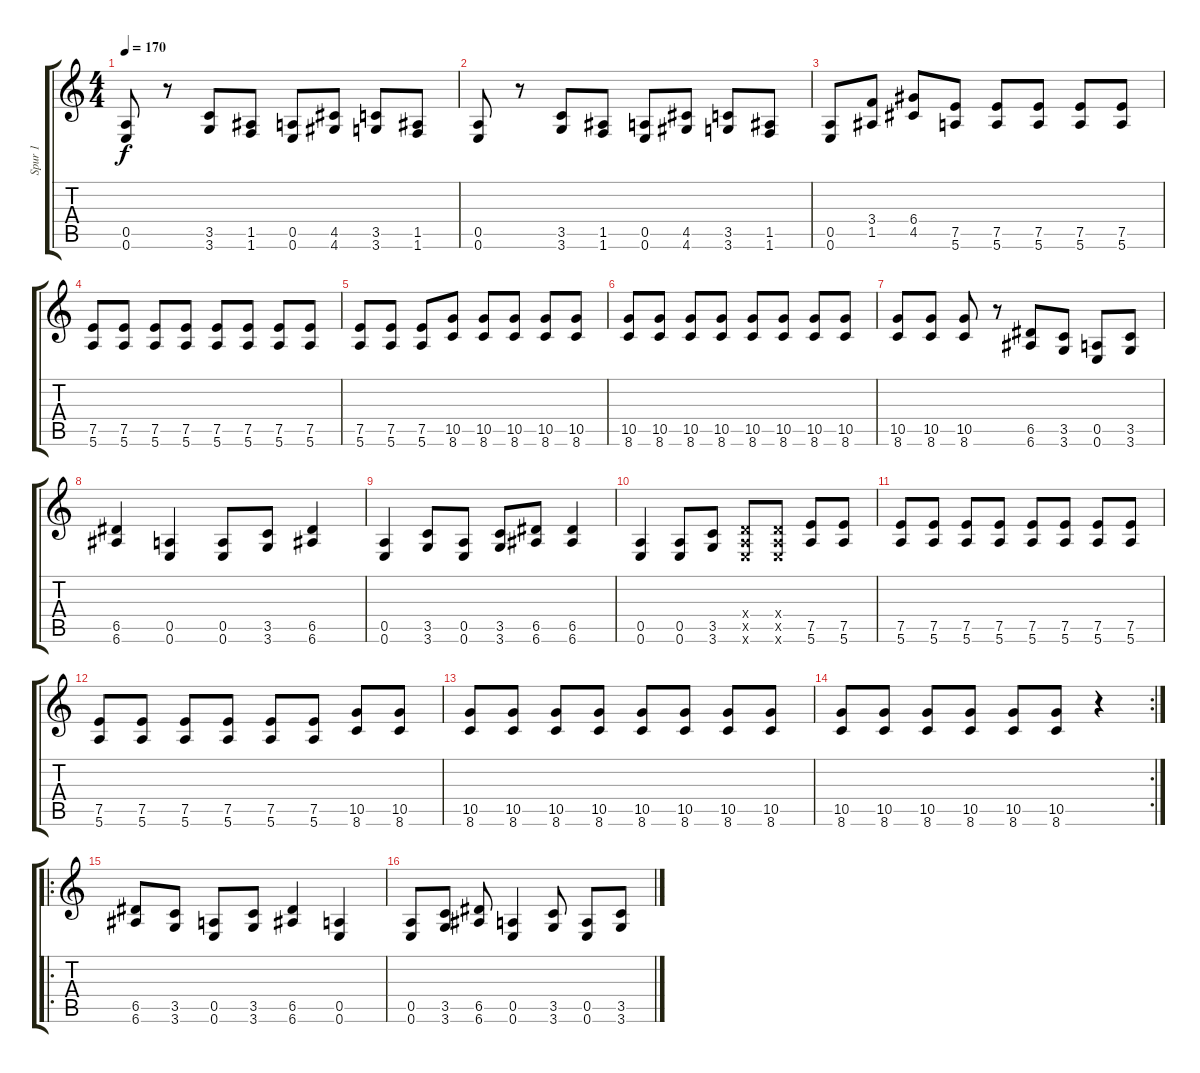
\track ("Spur 1" "Spur 1") {instrument distortionguitar}
\staff {score tabs}
\tuning (E4 B3 G3 D3 A2 E2) {hide}
\ts (4 4)
\tempo 170
\clef g2
\ks c
(0.5 0.6).8{dy f} r.8 (3.5 3.6).8 (1.5 1.6).8 (0.5 0.6).8 (4.5 4.6).8 (3.5 3.6).8 (1.5 1.6).8 |
(0.5 0.6).8 r.8 (3.5 3.6).8 (1.5 1.6).8 (0.5 0.6).8 (4.5 4.6).8 (3.5 3.6).8 (1.5 1.6).8 |
(0.5 0.6).8 (3.4 1.5).8 (6.4 4.5).8 (7.5 5.6).8 (7.5 5.6).8 (7.5 5.6).8 (7.5 5.6).8 (7.5 5.6).8 |
(7.5 5.6).8 (7.5 5.6).8 (7.5 5.6).8 (7.5 5.6).8 (7.5 5.6).8 (7.5 5.6).8 (7.5 5.6).8 (7.5 5.6).8 |
(7.5 5.6).8 (7.5 5.6).8 (7.5 5.6).8 (10.5 8.6).8 (10.5 8.6).8 (10.5 8.6).8 (10.5 8.6).8 (10.5 8.6).8 |
(10.5 8.6).8 (10.5 8.6).8 (10.5 8.6).8 (10.5 8.6).8 (10.5 8.6).8 (10.5 8.6).8 (10.5 8.6).8 (10.5 8.6).8 |
(10.5 8.6).8 (10.5 8.6).8 (10.5 8.6).8 r.8 (6.5 6.6).8 (3.5 3.6).8 (0.5 0.6).8 (3.5 3.6).8 |
(6.5 6.6).4 (0.5 0.6).4 (0.5 0.6).8 (3.5 3.6).8 (6.5 6.6).4 |
(0.5 0.6).4 (3.5 3.6).8 (0.5 0.6).8 (3.5 3.6).8 (6.5 6.6).8 (6.5 6.6).4 |
(0.5 0.6).4 (0.5 0.6).8 (3.5 3.6).8 (0.4{x} 0.5{x} 0.6{x}).8 (0.4{x} 0.5{x} 0.6{x}).8 (7.5 5.6).8 (7.5 5.6).8 |
(7.5 5.6).8 (7.5 5.6).8 (7.5 5.6).8 (7.5 5.6).8 (7.5 5.6).8 (7.5 5.6).8 (7.5 5.6).8 (7.5 5.6).8 |
(7.5 5.6).8 (7.5 5.6).8 (7.5 5.6).8 (7.5 5.6).8 (7.5 5.6).8 (7.5 5.6).8 (10.5 8.6).8 (10.5 8.6).8 |
(10.5 8.6).8 (10.5 8.6).8 (10.5 8.6).8 (10.5 8.6).8 (10.5 8.6).8 (10.5 8.6).8 (10.5 8.6).8 (10.5 8.6).8 |
\rc 2
(10.5 8.6).8 (10.5 8.6).8 (10.5 8.6).8 (10.5 8.6).8 (10.5 8.6).8 (10.5 8.6).8 r.4 |
\ro
(6.5 6.6).8 (3.5 3.6).8 (0.5 0.6).8 (3.5 3.6).8 (6.5 6.6).4 (0.5 0.6).4 |
(0.5 0.6).8 (3.5 3.6).8 (6.5 6.6).8 (0.5 0.6).4 (3.5 3.6).8 (0.5 0.6).8 (3.5 3.6).8
